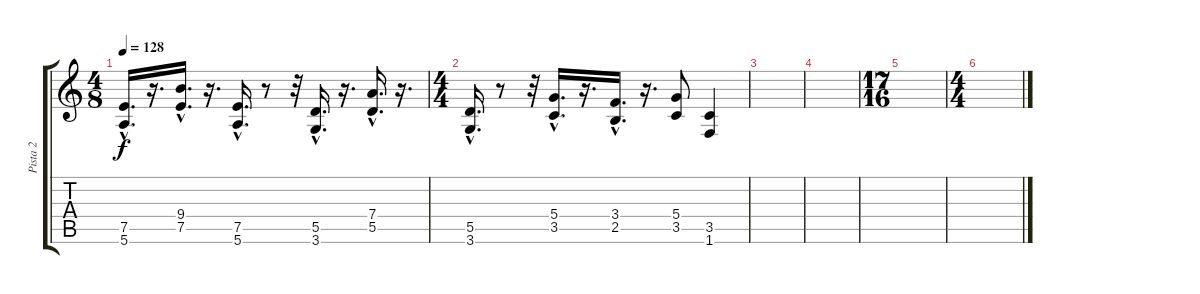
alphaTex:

\track ("Pista 2" "Pista 2") {instrument distortionguitar}
\staff {score tabs}
\tuning (E4 B3 G3 D3 A2 E2) {hide}
\ts (4 8)
\tempo 128
\clef g2
\ks c
(7.5{hac} 5.6{hac}).16{d dy f instrument distortionguitar} r.16{d} (9.4{hac} 7.5{hac}).16{d} r.16{d} (7.5{hac} 5.6{hac}).16{d} r.8 r.32 (5.5{hac} 3.6{hac}).16{d} r.16{d} (7.4{hac} 5.5{hac}).16{d} r.16{d} |
\ts (4 4)
(5.5{hac} 3.6{hac}).16{d} r.8 r.32 (5.4{hac} 3.5{hac}).16{d} r.16{d} (3.4{hac} 2.5{hac}).16{d} r.16{d} (5.4 3.5).8 (3.5 1.6).4 |
|
|
\ts (17 16)
|
\ts (4 4)
